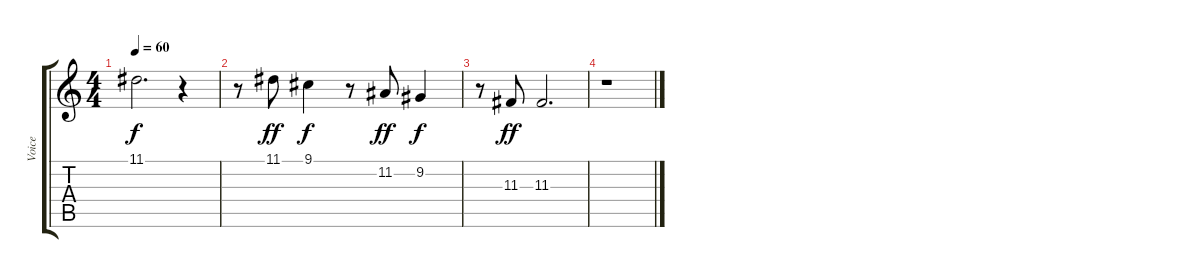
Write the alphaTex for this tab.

\track ("Voice" "Voice") {instrument lead3calliope}
\staff {score tabs}
\tuning (E4 B3 G3 D3 A2 E2) {hide}
\ts (4 4)
\tempo 60
\clef g2
\ks c
11.1{t}.2{d dy f} r.4 |
r.8 11.1.8{dy ff} 9.1.4{dy f} r.8 11.2.8{dy ff} 9.2.4{dy f} |
r.8 11.3.8{dy ff} 11.3.2{d} |
r.1
